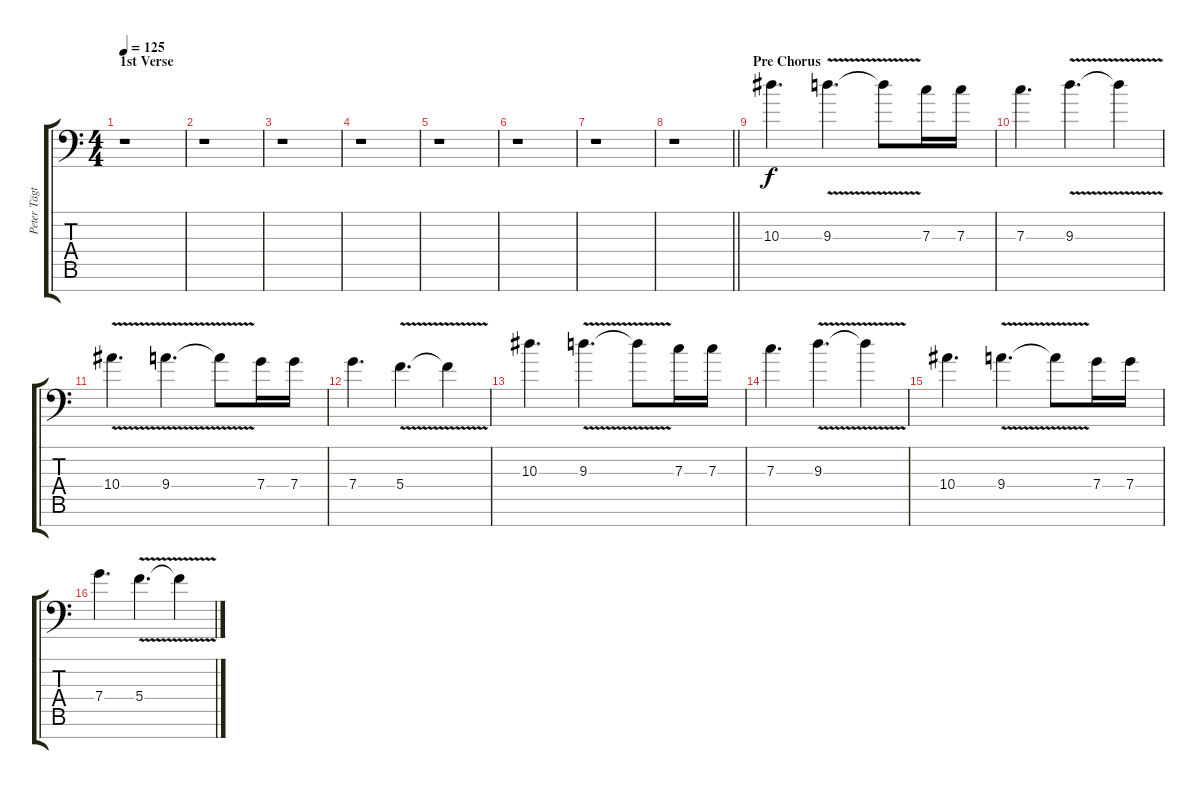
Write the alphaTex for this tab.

\track ("Peter Tägtgren (Lead Guitar I)" "Peter Tägt") {instrument distortionguitar}
\staff {score tabs}
\tuning (D4 A3 F3 C3 G2 D2 A1) {hide}
\ts (4 4)
\section ("" "1st Verse ")
\tempo 125
\clef f4
\ks c
r.1{dy f} |
r.1 |
r.1 |
r.1 |
r.1 |
r.1 |
r.1 |
\barLineRight lightlight
r.1 |
\section ("" "Pre Chorus ")
10.3.4{d} 9.3{v}.4{d} 9.3{t}.8 7.3.16 7.3.16 |
7.3.4{d} 9.3{v}.4{d} 9.3{t}.4 |
10.4{v}.4{d} 9.4{v}.4{d} 9.4{t}.8 7.4.16 7.4.16 |
7.4.4{d} 5.4{v}.4{d} 5.4{t}.4 |
10.3.4{d} 9.3{v}.4{d} 9.3{t}.8 7.3.16 7.3.16 |
7.3.4{d} 9.3{v}.4{d} 9.3{t}.4 |
10.4.4{d} 9.4{v}.4{d} 9.4{t}.8 7.4.16 7.4.16 |
7.4.4{d} 5.4{v}.4{d} 5.4{t}.4
